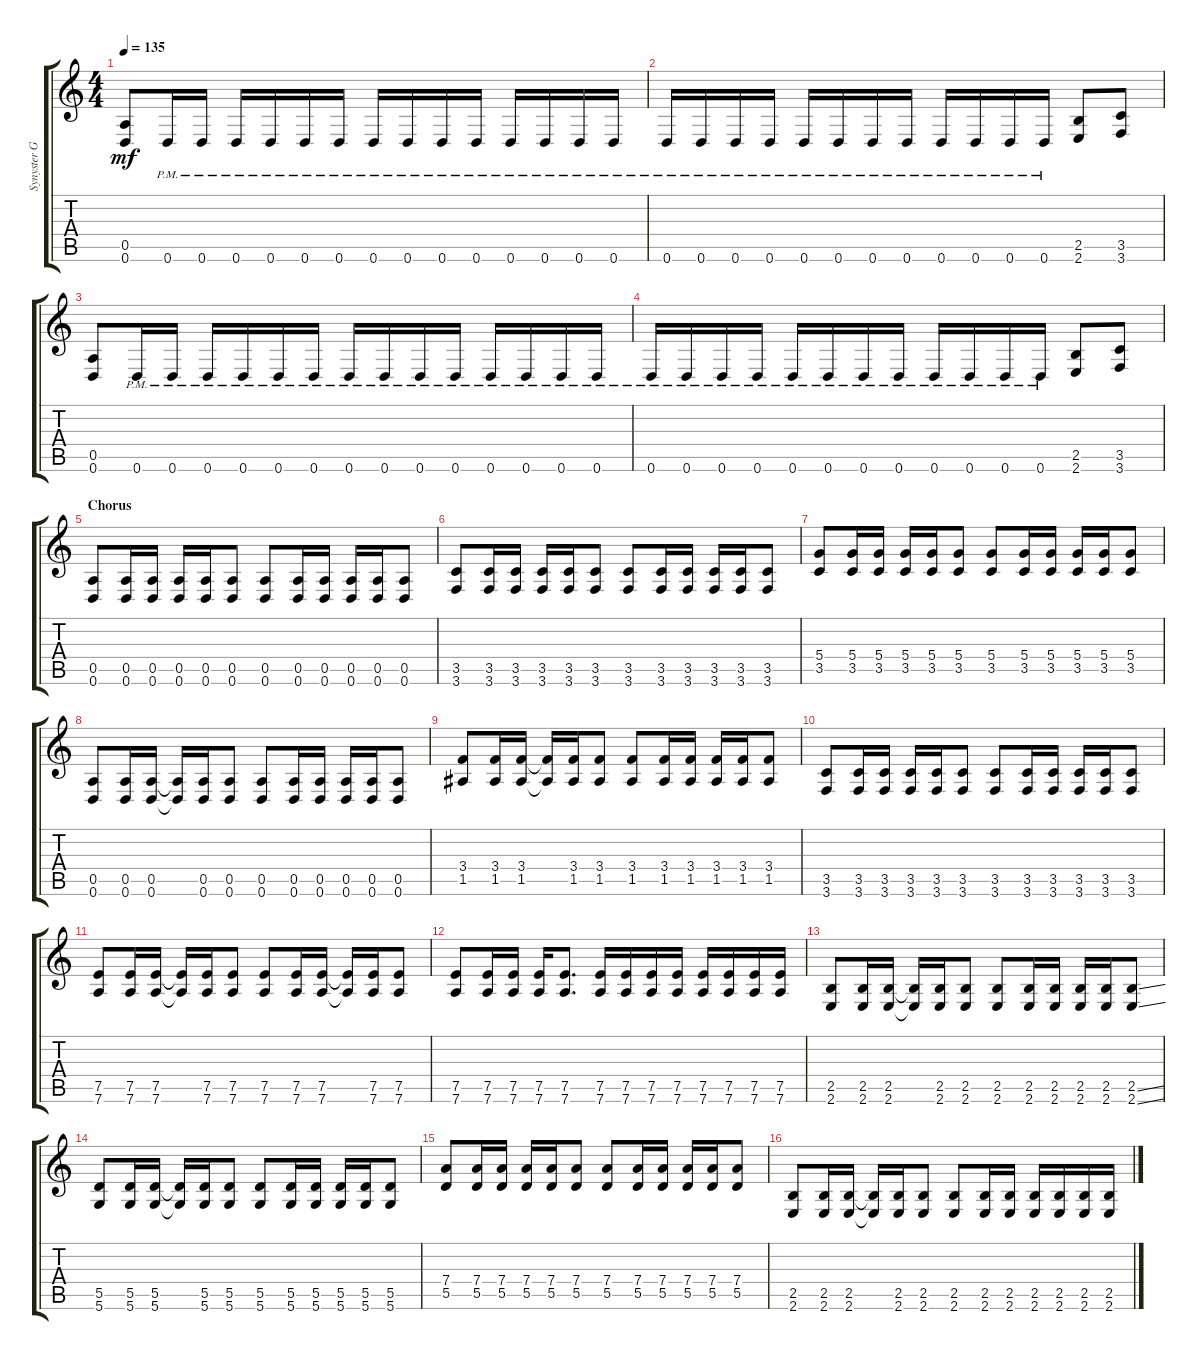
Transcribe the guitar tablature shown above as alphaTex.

\track ("Synyster Gates" "Synyster G") {instrument distortionguitar}
\staff {score tabs}
\tuning (E4 B3 G3 D3 A2 D2) {hide}
\ts (4 4)
\tempo 135
\clef g2
\ks c
(0.5 0.6).8{dy mf} 0.6{pm}.16 0.6{pm}.16 0.6{pm}.16 0.6{pm}.16 0.6{pm}.16 0.6{pm}.16 0.6{pm}.16 0.6{pm}.16 0.6{pm}.16 0.6{pm}.16 0.6{pm}.16 0.6{pm}.16 0.6{pm}.16 0.6{pm}.16 |
0.6{pm}.16 0.6{pm}.16 0.6{pm}.16 0.6{pm}.16 0.6{pm}.16 0.6{pm}.16 0.6{pm}.16 0.6{pm}.16 0.6{pm}.16 0.6{pm}.16 0.6{pm}.16 0.6{pm}.16 (2.5 2.6).8 (3.5 3.6).8 |
(0.5 0.6).8 0.6{pm}.16 0.6{pm}.16 0.6{pm}.16 0.6{pm}.16 0.6{pm}.16 0.6{pm}.16 0.6{pm}.16 0.6{pm}.16 0.6{pm}.16 0.6{pm}.16 0.6{pm}.16 0.6{pm}.16 0.6{pm}.16 0.6{pm}.16 |
0.6{pm}.16 0.6{pm}.16 0.6{pm}.16 0.6{pm}.16 0.6{pm}.16 0.6{pm}.16 0.6{pm}.16 0.6{pm}.16 0.6{pm}.16 0.6{pm}.16 0.6{pm}.16 0.6{pm}.16 (2.5 2.6).8 (3.5 3.6).8 |
\section ("" "Chorus")
(0.5 0.6).8 (0.5 0.6).16 (0.5 0.6).16 (0.5 0.6).16 (0.5 0.6).16 (0.5 0.6).8 (0.5 0.6).8 (0.5 0.6).16 (0.5 0.6).16 (0.5 0.6).16 (0.5 0.6).16 (0.5 0.6).8 |
(3.5 3.6).8 (3.5 3.6).16 (3.5 3.6).16 (3.5 3.6).16 (3.5 3.6).16 (3.5 3.6).8 (3.5 3.6).8 (3.5 3.6).16 (3.5 3.6).16 (3.5 3.6).16 (3.5 3.6).16 (3.5 3.6).8 |
(5.4 3.5).8 (5.4 3.5).16 (5.4 3.5).16 (5.4 3.5).16 (5.4 3.5).16 (5.4 3.5).8 (5.4 3.5).8 (5.4 3.5).16 (5.4 3.5).16 (5.4 3.5).16 (5.4 3.5).16 (5.4 3.5).8 |
(0.5 0.6).8 (0.5 0.6).16 (0.5 0.6).16 (0.5{t} 0.6{t}).16 (0.5 0.6).16 (0.5 0.6).8 (0.5 0.6).8 (0.5 0.6).16 (0.5 0.6).16 (0.5 0.6).16 (0.5 0.6).16 (0.5 0.6).8 |
(3.4 1.5).8 (3.4 1.5).16 (3.4 1.5).16 (3.4{t} 1.5{t}).16 (3.4 1.5).16 (3.4 1.5).8 (3.4 1.5).8 (3.4 1.5).16 (3.4 1.5).16 (3.4 1.5).16 (3.4 1.5).16 (3.4 1.5).8 |
(3.5 3.6).8 (3.5 3.6).16 (3.5 3.6).16 (3.5 3.6).16 (3.5 3.6).16 (3.5 3.6).8 (3.5 3.6).8 (3.5 3.6).16 (3.5 3.6).16 (3.5 3.6).16 (3.5 3.6).16 (3.5 3.6).8 |
(7.5 7.6).8 (7.5 7.6).16 (7.5 7.6).16 (7.5{t} 7.6{t}).16 (7.5 7.6).16 (7.5 7.6).8 (7.5 7.6).8 (7.5 7.6).16 (7.5 7.6).16 (7.5{t} 7.6{t}).16 (7.5 7.6).16 (7.5 7.6).8 |
(7.5 7.6).8 (7.5 7.6).16 (7.5 7.6).16 (7.5 7.6).16 (7.5 7.6).8{d} (7.5 7.6).16 (7.5 7.6).16 (7.5 7.6).16 (7.5 7.6).16 (7.5 7.6).16 (7.5 7.6).16 (7.5 7.6).16 (7.5 7.6).16 |
(2.5 2.6).8 (2.5 2.6).16 (2.5 2.6).16 (2.5{t} 2.6{t}).16 (2.5 2.6).16 (2.5 2.6).8 (2.5 2.6).8 (2.5 2.6).16 (2.5 2.6).16 (2.5 2.6).16 (2.5 2.6).16 (2.5{ss} 2.6{ss}).8 |
(5.5 5.6).8 (5.5 5.6).16 (5.5 5.6).16 (5.5{t} 5.6{t}).16 (5.5 5.6).16 (5.5 5.6).8 (5.5 5.6).8 (5.5 5.6).16 (5.5 5.6).16 (5.5 5.6).16 (5.5 5.6).16 (5.5 5.6).8 |
(7.4 5.5).8 (7.4 5.5).16 (7.4 5.5).16 (7.4 5.5).16 (7.4 5.5).16 (7.4 5.5).8 (7.4 5.5).8 (7.4 5.5).16 (7.4 5.5).16 (7.4 5.5).16 (7.4 5.5).16 (7.4 5.5).8 |
(2.5 2.6).8 (2.5 2.6).16 (2.5 2.6).16 (2.5{t} 2.6{t}).16 (2.5 2.6).16 (2.5 2.6).8 (2.5 2.6).8 (2.5 2.6).16 (2.5 2.6).16 (2.5 2.6).16 (2.5 2.6).16 (2.5 2.6).16 (2.5 2.6).16
